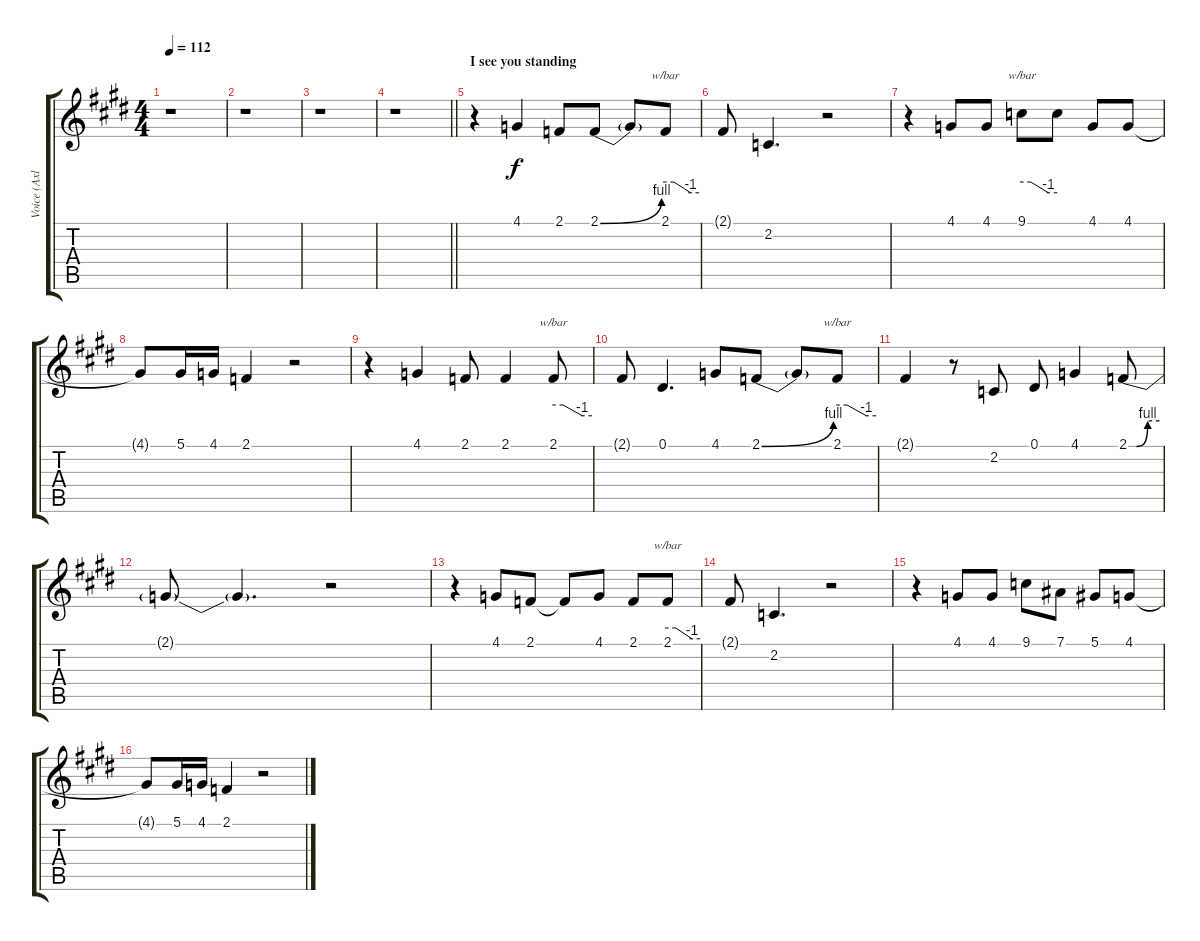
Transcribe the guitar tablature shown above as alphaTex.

\track ("Voice (Axl)" "Voice (Axl") {instrument lead2sawtooth}
\staff {score tabs}
\tuning (Eb4 Bb3 Gb3 Db3 Ab2 Eb2) {hide}
\ts (4 4)
\tempo 112
\clef g2
\ks e
r.1{dy f} |
r.1 |
r.1 |
\barLineRight lightlight
r.1 |
\section ("" "I see you standing")
r.4 4.1.4 2.1.8 2.1{be (bend 0 0 60 4)}.8 2.1{t}.8 2.1.8{tbe (custom default 0 0 15 0 45 -4 60 -4)} |
2.1{t}.8 2.2.4{d} r.2 |
r.4 4.1.8 4.1.8 9.1.8{tbe (custom default 0 0 15 0 45 -4 60 -4)} 9.1{t}.8 4.1.8 4.1.8 |
4.1{t}.8 5.1.16 4.1.16 2.1.4 r.2 |
r.4 4.1.4 2.1.8 2.1.4 2.1.8{tbe (custom default 0 0 15 0 45 -4 60 -4)} |
2.1{t}.8 0.1.4{d} 4.1.8 2.1{be (bend 0 0 60 4)}.8 2.1{t}.8 2.1.8{tbe (custom default 0 0 15 0 45 -4 60 -4)} |
2.1{t}.4 r.8 2.2.8 0.1.8 4.1.4 2.1{be (custom 0 0 15 0 37 4 60 4)}.8 |
2.1{t}.8 2.1{t}.4{d} r.2 |
r.4 4.1.8 2.1.8 2.1{t}.8 4.1.8 2.1.8 2.1.8{tbe (custom default 0 0 15 0 45 -4 60 -4)} |
2.1{t}.8 2.2.4{d} r.2 |
r.4 4.1.8 4.1.8 9.1.8 7.1.8 5.1.8 4.1.8 |
4.1{t}.8 5.1.16 4.1.16 2.1.4 r.2
